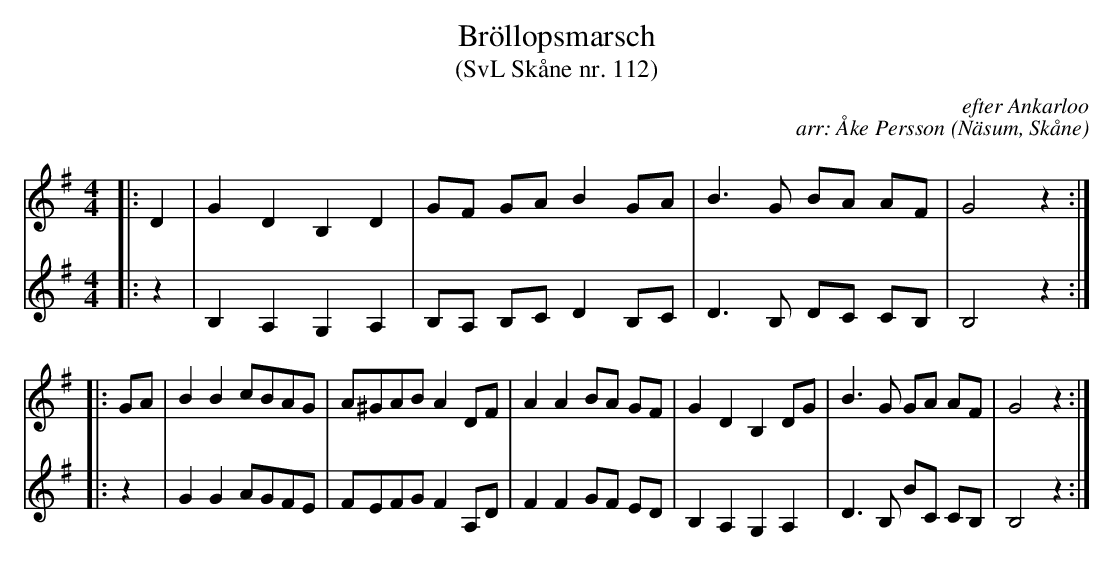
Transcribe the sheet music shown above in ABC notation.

X:1
T:Bröllopsmarsch
T:(SvL Skåne nr. 112)
C:efter Ankarloo
C:arr: Åke Persson
O:Näsum, Skåne
M:4/4
L:1/8
K:G
V:1
|: D2 | G2 D2 B,2 D2 | GF GA B2 GA | B3 G BA AF | G4 z2 :|
|: GA | B2 B2 cBAG | A^GAB A2 DF | A2 A2 BA GF | G2 D2 B,2 DG | B3 G GA AF | G4 z2 :|
V:2
|: z2 | B,2 A,2 G,2 A,2 | B,A, B,C D2 B,C | D3 B, DC CB, | B,4 z2 :|
|: z2 | G2 G2 AGFE | FEFG F2 A,D | F2 F2 GF ED | B,2 A,2 G,2 A,2 | D3 B, BC CB, | B,4 z2 :|
